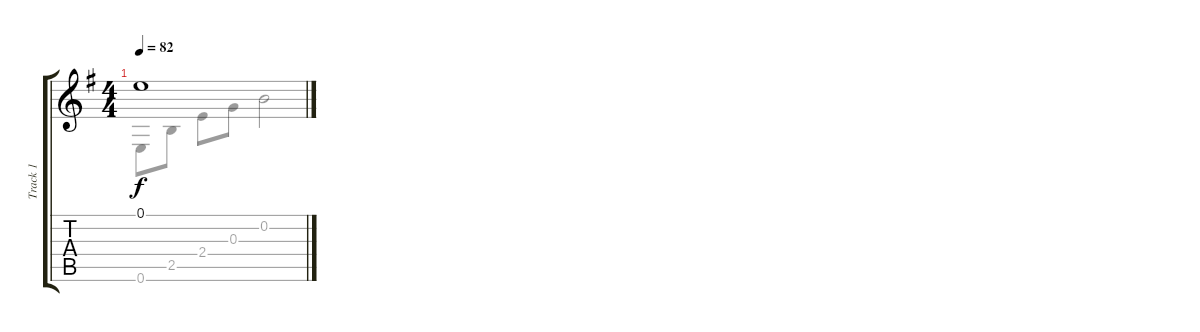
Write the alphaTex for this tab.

\track ("Track 1" "Track 1") {instrument acousticguitarsteel}
\staff {score tabs}
\tuning (E4 B3 G3 D3 A2 E2) {hide}
\voice
\ts (4 4)
\tempo 82
\clef g2
\ks eminor
0.1.1{dy f}
\voice
\clef g2
\ottava regular
\simile none
\ks eminor
0.6.8{dy f} 2.5.8 2.4.8 0.3.8 0.2.2
